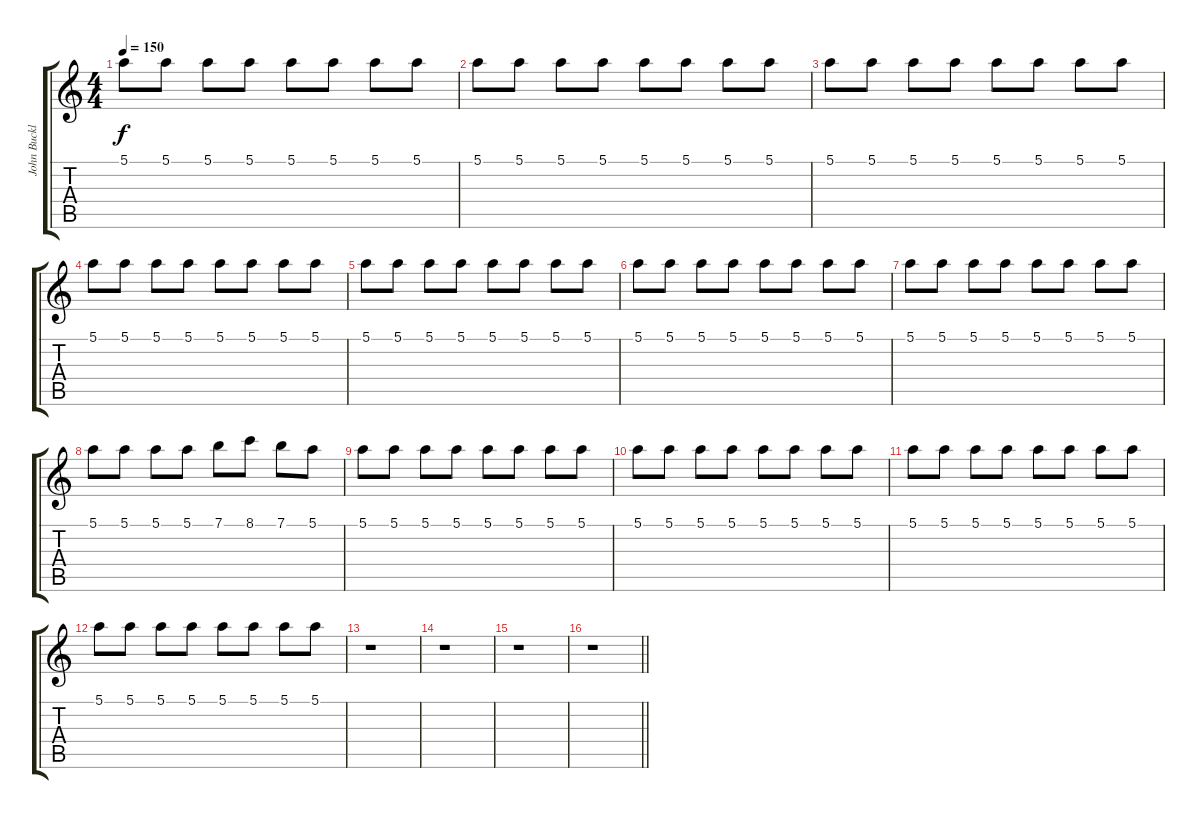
\track ("John Buckland" "John Buckl") {instrument overdrivenguitar}
\staff {score tabs}
\tuning (E4 B3 G3 D3 A2 E2) {hide}
\ts (4 4)
\tempo 150
\clef g2
\ks c
5.1.8{dy f} 5.1.8 5.1.8 5.1.8 5.1.8 5.1.8 5.1.8 5.1.8 |
5.1.8 5.1.8 5.1.8 5.1.8 5.1.8 5.1.8 5.1.8 5.1.8 |
5.1.8 5.1.8 5.1.8 5.1.8 5.1.8 5.1.8 5.1.8 5.1.8 |
5.1.8 5.1.8 5.1.8 5.1.8 5.1.8 5.1.8 5.1.8 5.1.8 |
5.1.8 5.1.8 5.1.8 5.1.8 5.1.8 5.1.8 5.1.8 5.1.8 |
5.1.8 5.1.8 5.1.8 5.1.8 5.1.8 5.1.8 5.1.8 5.1.8 |
5.1.8 5.1.8 5.1.8 5.1.8 5.1.8 5.1.8 5.1.8 5.1.8 |
5.1.8 5.1.8 5.1.8 5.1.8 7.1.8 8.1.8 7.1.8 5.1.8 |
5.1.8 5.1.8 5.1.8 5.1.8 5.1.8 5.1.8 5.1.8 5.1.8 |
5.1.8 5.1.8 5.1.8 5.1.8 5.1.8 5.1.8 5.1.8 5.1.8 |
5.1.8 5.1.8 5.1.8 5.1.8 5.1.8 5.1.8 5.1.8 5.1.8 |
5.1.8 5.1.8 5.1.8 5.1.8 5.1.8 5.1.8 5.1.8 5.1.8 |
r.1 |
r.1 |
r.1 |
\barLineRight lightlight
r.1
